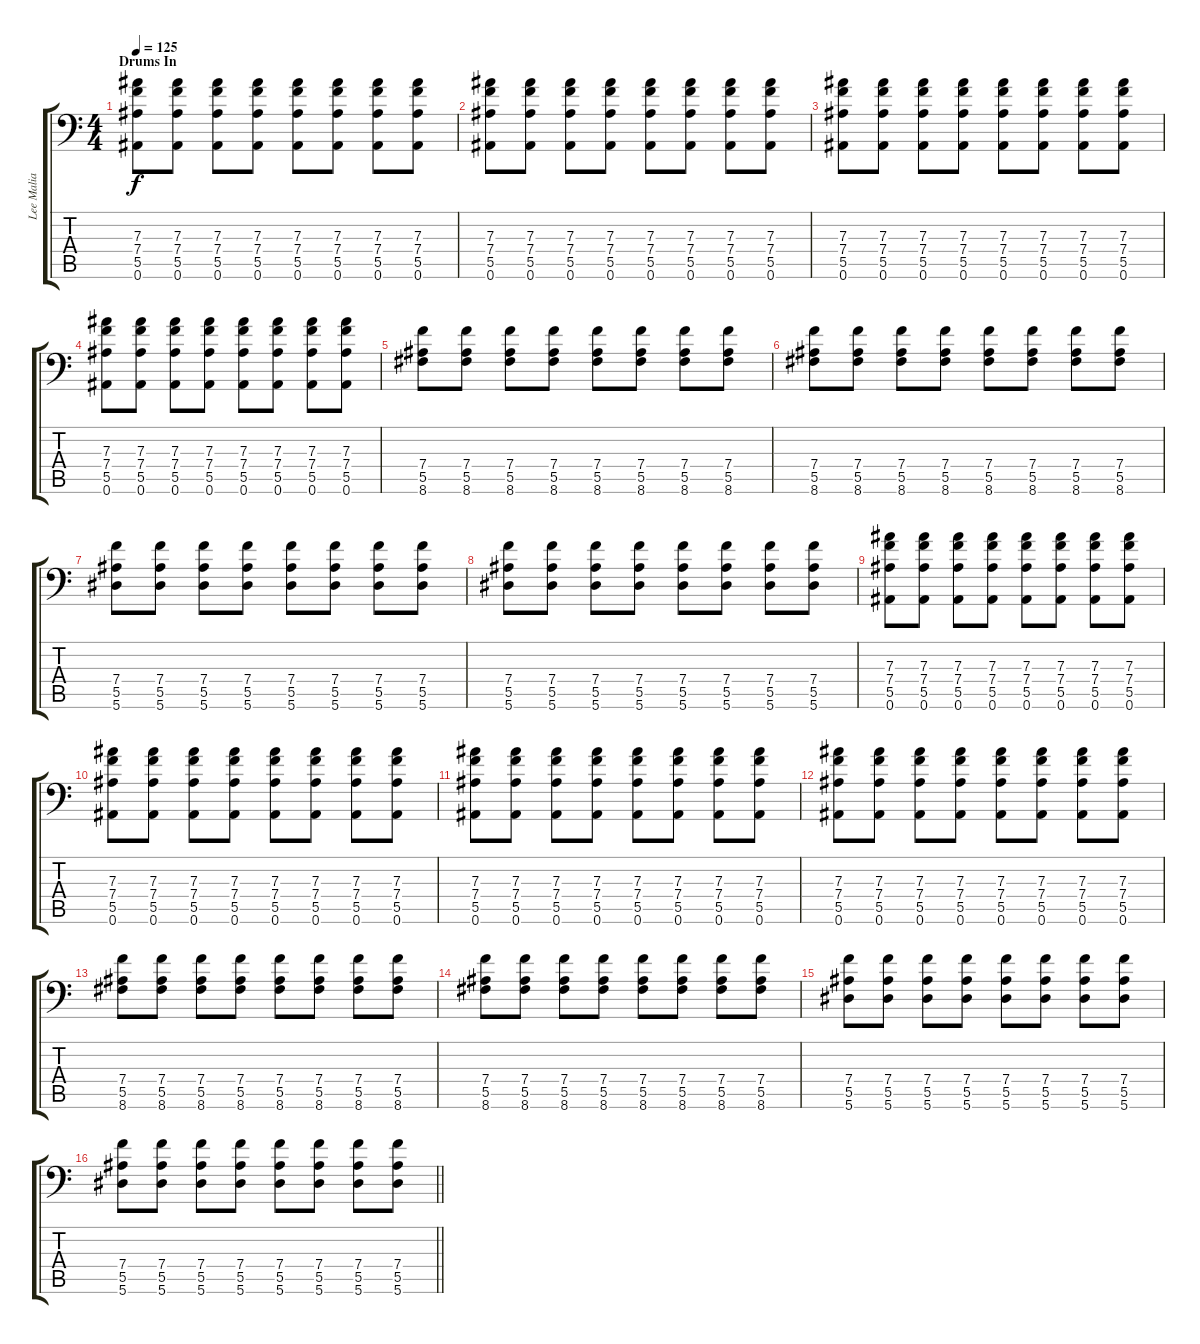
\track ("Lee Malia" "Lee Malia") {instrument distortionguitar}
\staff {score tabs}
\tuning (C4 G3 Eb3 Bb2 F2 Bb1) {hide}
\ts (4 4)
\section ("" "Drums In")
\tempo 125
\clef f4
\ks c
(7.3 7.4 5.5 0.6).8{dy f} (7.3 7.4 5.5 0.6).8 (7.3 7.4 5.5 0.6).8 (7.3 7.4 5.5 0.6).8 (7.3 7.4 5.5 0.6).8 (7.3 7.4 5.5 0.6).8 (7.3 7.4 5.5 0.6).8 (7.3 7.4 5.5 0.6).8 |
(7.3 7.4 5.5 0.6).8 (7.3 7.4 5.5 0.6).8 (7.3 7.4 5.5 0.6).8 (7.3 7.4 5.5 0.6).8 (7.3 7.4 5.5 0.6).8 (7.3 7.4 5.5 0.6).8 (7.3 7.4 5.5 0.6).8 (7.3 7.4 5.5 0.6).8 |
(7.3 7.4 5.5 0.6).8 (7.3 7.4 5.5 0.6).8 (7.3 7.4 5.5 0.6).8 (7.3 7.4 5.5 0.6).8 (7.3 7.4 5.5 0.6).8 (7.3 7.4 5.5 0.6).8 (7.3 7.4 5.5 0.6).8 (7.3 7.4 5.5 0.6).8 |
(7.3 7.4 5.5 0.6).8 (7.3 7.4 5.5 0.6).8 (7.3 7.4 5.5 0.6).8 (7.3 7.4 5.5 0.6).8 (7.3 7.4 5.5 0.6).8 (7.3 7.4 5.5 0.6).8 (7.3 7.4 5.5 0.6).8 (7.3 7.4 5.5 0.6).8 |
(7.4 5.5 8.6).8 (7.4 5.5 8.6).8 (7.4 5.5 8.6).8 (7.4 5.5 8.6).8 (7.4 5.5 8.6).8 (7.4 5.5 8.6).8 (7.4 5.5 8.6).8 (7.4 5.5 8.6).8 |
(7.4 5.5 8.6).8 (7.4 5.5 8.6).8 (7.4 5.5 8.6).8 (7.4 5.5 8.6).8 (7.4 5.5 8.6).8 (7.4 5.5 8.6).8 (7.4 5.5 8.6).8 (7.4 5.5 8.6).8 |
(7.4 5.5 5.6).8 (7.4 5.5 5.6).8 (7.4 5.5 5.6).8 (7.4 5.5 5.6).8 (7.4 5.5 5.6).8 (7.4 5.5 5.6).8 (7.4 5.5 5.6).8 (7.4 5.5 5.6).8 |
(7.4 5.5 5.6).8 (7.4 5.5 5.6).8 (7.4 5.5 5.6).8 (7.4 5.5 5.6).8 (7.4 5.5 5.6).8 (7.4 5.5 5.6).8 (7.4 5.5 5.6).8 (7.4 5.5 5.6).8 |
(7.3 7.4 5.5 0.6).8 (7.3 7.4 5.5 0.6).8 (7.3 7.4 5.5 0.6).8 (7.3 7.4 5.5 0.6).8 (7.3 7.4 5.5 0.6).8 (7.3 7.4 5.5 0.6).8 (7.3 7.4 5.5 0.6).8 (7.3 7.4 5.5 0.6).8 |
(7.3 7.4 5.5 0.6).8 (7.3 7.4 5.5 0.6).8 (7.3 7.4 5.5 0.6).8 (7.3 7.4 5.5 0.6).8 (7.3 7.4 5.5 0.6).8 (7.3 7.4 5.5 0.6).8 (7.3 7.4 5.5 0.6).8 (7.3 7.4 5.5 0.6).8 |
(7.3 7.4 5.5 0.6).8 (7.3 7.4 5.5 0.6).8 (7.3 7.4 5.5 0.6).8 (7.3 7.4 5.5 0.6).8 (7.3 7.4 5.5 0.6).8 (7.3 7.4 5.5 0.6).8 (7.3 7.4 5.5 0.6).8 (7.3 7.4 5.5 0.6).8 |
(7.3 7.4 5.5 0.6).8 (7.3 7.4 5.5 0.6).8 (7.3 7.4 5.5 0.6).8 (7.3 7.4 5.5 0.6).8 (7.3 7.4 5.5 0.6).8 (7.3 7.4 5.5 0.6).8 (7.3 7.4 5.5 0.6).8 (7.3 7.4 5.5 0.6).8 |
(7.4 5.5 8.6).8 (7.4 5.5 8.6).8 (7.4 5.5 8.6).8 (7.4 5.5 8.6).8 (7.4 5.5 8.6).8 (7.4 5.5 8.6).8 (7.4 5.5 8.6).8 (7.4 5.5 8.6).8 |
(7.4 5.5 8.6).8 (7.4 5.5 8.6).8 (7.4 5.5 8.6).8 (7.4 5.5 8.6).8 (7.4 5.5 8.6).8 (7.4 5.5 8.6).8 (7.4 5.5 8.6).8 (7.4 5.5 8.6).8 |
(7.4 5.5 5.6).8 (7.4 5.5 5.6).8 (7.4 5.5 5.6).8 (7.4 5.5 5.6).8 (7.4 5.5 5.6).8 (7.4 5.5 5.6).8 (7.4 5.5 5.6).8 (7.4 5.5 5.6).8 |
\barLineRight lightlight
(7.4 5.5 5.6).8 (7.4 5.5 5.6).8 (7.4 5.5 5.6).8 (7.4 5.5 5.6).8 (7.4 5.5 5.6).8 (7.4 5.5 5.6).8 (7.4 5.5 5.6).8 (7.4 5.5 5.6).8
